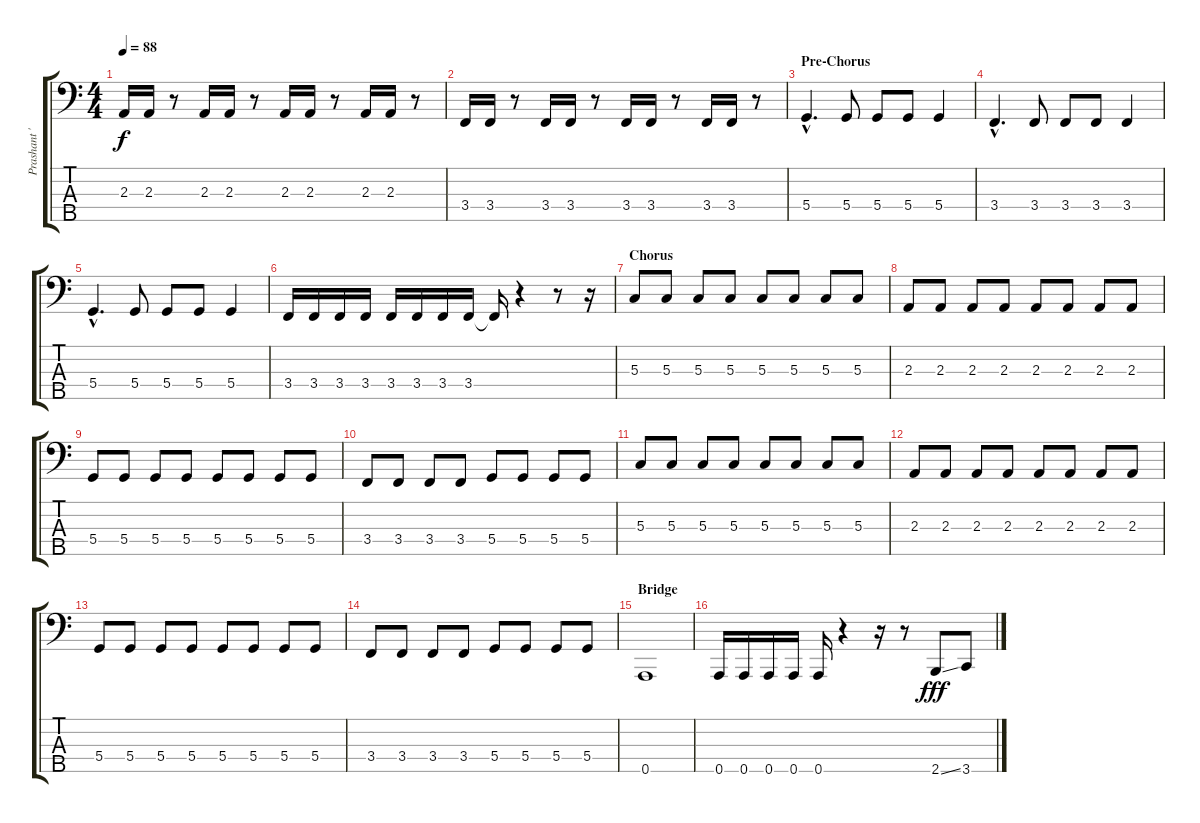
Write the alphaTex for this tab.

\track ("Prashant 'Baz' Raju " "Prashant '") {instrument electricbassfinger}
\staff {score tabs}
\tuning (F2 C2 G1 D1 A0) {hide}
\ts (4 4)
\tempo 88
\clef f4
\ks c
2.3.16{dy f} 2.3.16 r.8 2.3.16 2.3.16 r.8 2.3.16 2.3.16 r.8 2.3.16 2.3.16 r.8 |
3.4.16 3.4.16 r.8 3.4.16 3.4.16 r.8 3.4.16 3.4.16 r.8 3.4.16 3.4.16 r.8 |
\section ("" "Pre-Chorus")
5.4{hac}.4{d} 5.4.8 5.4.8 5.4.8 5.4.4 |
3.4{hac}.4{d} 3.4.8 3.4.8 3.4.8 3.4.4 |
5.4{hac}.4{d} 5.4.8 5.4.8 5.4.8 5.4.4 |
3.4.16 3.4.16 3.4.16 3.4.16 3.4.16 3.4.16 3.4.16 3.4.16 3.4{t}.16 r.4 r.8 r.16 |
\section ("" "Chorus")
5.3.8 5.3.8 5.3.8 5.3.8 5.3.8 5.3.8 5.3.8 5.3.8 |
2.3.8 2.3.8 2.3.8 2.3.8 2.3.8 2.3.8 2.3.8 2.3.8 |
5.4.8 5.4.8 5.4.8 5.4.8 5.4.8 5.4.8 5.4.8 5.4.8 |
3.4.8 3.4.8 3.4.8 3.4.8 5.4.8 5.4.8 5.4.8 5.4.8 |
5.3.8 5.3.8 5.3.8 5.3.8 5.3.8 5.3.8 5.3.8 5.3.8 |
2.3.8 2.3.8 2.3.8 2.3.8 2.3.8 2.3.8 2.3.8 2.3.8 |
5.4.8 5.4.8 5.4.8 5.4.8 5.4.8 5.4.8 5.4.8 5.4.8 |
3.4.8 3.4.8 3.4.8 3.4.8 5.4.8 5.4.8 5.4.8 5.4.8 |
\section ("" "Bridge")
0.5.1 |
0.5.16 0.5.16 0.5.16 0.5.16 0.5.16 r.4 r.16 r.8 2.5{ss}.8{dy fff} 3.5.8
